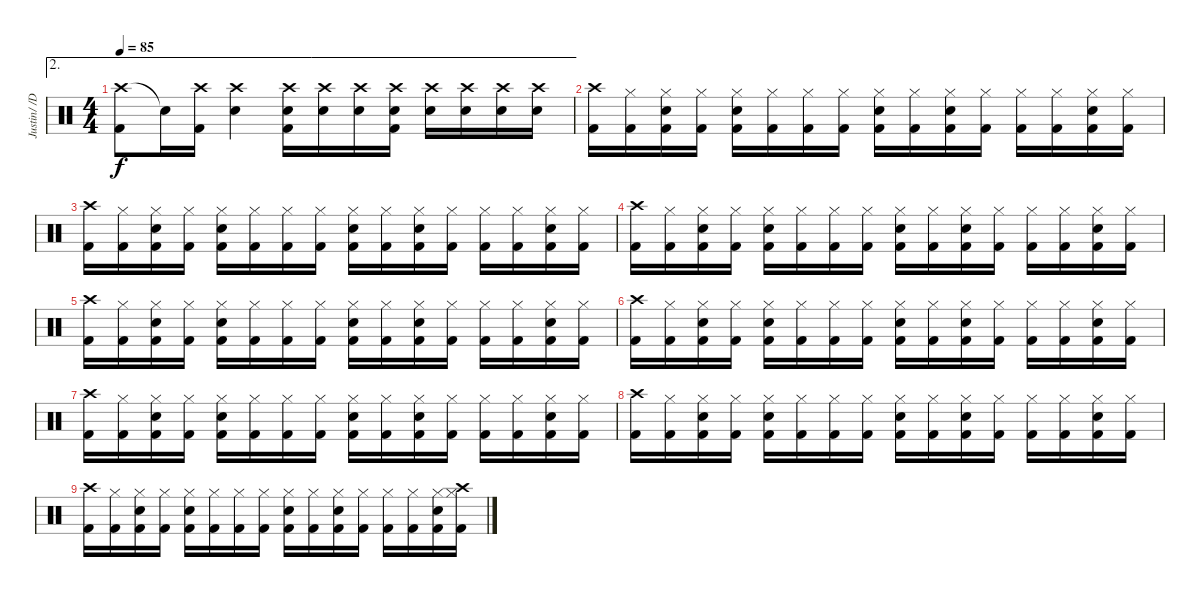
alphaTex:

\track ("Justin/ /Dave/ /Davis" "Justin/ /D") {instrument percussion}
\staff {score}
\articulation defaults
\ae 2
\ts (4 4)
\tempo 85
\clef neutral
\ks c
("Crash high (hit)" "Kick (hit) 2").8{dy f} "Snare (hit)"{t}.16 ("Crash high (hit)" "Kick (hit) 2").16 ("Crash high (hit)" "Electric Snare (hit)").4 ("Crash high (hit)" "Kick (hit) 2" "Electric Snare (hit)").16 ("Crash high (hit)" "Electric Snare (hit)").16 ("Crash high (hit)" "Electric Snare (hit)").16 ("Crash high (hit)" "Kick (hit) 2" "Electric Snare (hit)").16 ("Crash high (hit)" "Electric Snare (hit)").16 ("Crash high (hit)" "Electric Snare (hit)").16 ("Crash high (hit)" "Electric Snare (hit)").16 ("Crash high (hit)" "Electric Snare (hit)").16 |
("Crash high (hit)" "Kick (hit) 2").16 ("Hi-Hat (closed)" "Kick (hit) 2").16 ("Electric Snare (hit)" "Hi-Hat (closed)" "Kick (hit) 2").16 ("Hi-Hat (closed)" "Kick (hit) 2").16 ("Electric Snare (hit)" "Hi-Hat (closed)" "Kick (hit) 2").16 ("Hi-Hat (closed)" "Kick (hit) 2").16 ("Hi-Hat (closed)" "Kick (hit) 2").16 ("Hi-Hat (closed)" "Kick (hit) 2").16 ("Electric Snare (hit)" "Hi-Hat (closed)" "Kick (hit) 2").16 ("Hi-Hat (closed)" "Kick (hit) 2").16 ("Electric Snare (hit)" "Hi-Hat (closed)" "Kick (hit) 2").16 ("Hi-Hat (closed)" "Kick (hit) 2").16 ("Hi-Hat (closed)" "Kick (hit) 2").16 ("Hi-Hat (closed)" "Kick (hit) 2").16 ("Electric Snare (hit)" "Hi-Hat (closed)" "Kick (hit) 2").16 ("Hi-Hat (closed)" "Kick (hit) 2").16 |
("Crash high (hit)" "Kick (hit) 2").16 ("Hi-Hat (closed)" "Kick (hit) 2").16 ("Electric Snare (hit)" "Hi-Hat (closed)" "Kick (hit) 2").16 ("Hi-Hat (closed)" "Kick (hit) 2").16 ("Electric Snare (hit)" "Hi-Hat (closed)" "Kick (hit) 2").16 ("Hi-Hat (closed)" "Kick (hit) 2").16 ("Hi-Hat (closed)" "Kick (hit) 2").16 ("Hi-Hat (closed)" "Kick (hit) 2").16 ("Electric Snare (hit)" "Hi-Hat (closed)" "Kick (hit) 2").16 ("Hi-Hat (closed)" "Kick (hit) 2").16 ("Electric Snare (hit)" "Hi-Hat (closed)" "Kick (hit) 2").16 ("Hi-Hat (closed)" "Kick (hit) 2").16 ("Hi-Hat (closed)" "Kick (hit) 2").16 ("Hi-Hat (closed)" "Kick (hit) 2").16 ("Electric Snare (hit)" "Hi-Hat (closed)" "Kick (hit) 2").16 ("Hi-Hat (closed)" "Kick (hit) 2").16 |
("Crash high (hit)" "Kick (hit) 2").16 ("Hi-Hat (closed)" "Kick (hit) 2").16 ("Electric Snare (hit)" "Hi-Hat (closed)" "Kick (hit) 2").16 ("Hi-Hat (closed)" "Kick (hit) 2").16 ("Electric Snare (hit)" "Hi-Hat (closed)" "Kick (hit) 2").16 ("Hi-Hat (closed)" "Kick (hit) 2").16 ("Hi-Hat (closed)" "Kick (hit) 2").16 ("Hi-Hat (closed)" "Kick (hit) 2").16 ("Electric Snare (hit)" "Hi-Hat (closed)" "Kick (hit) 2").16 ("Hi-Hat (closed)" "Kick (hit) 2").16 ("Electric Snare (hit)" "Hi-Hat (closed)" "Kick (hit) 2").16 ("Hi-Hat (closed)" "Kick (hit) 2").16 ("Hi-Hat (closed)" "Kick (hit) 2").16 ("Hi-Hat (closed)" "Kick (hit) 2").16 ("Electric Snare (hit)" "Hi-Hat (closed)" "Kick (hit) 2").16 ("Hi-Hat (closed)" "Kick (hit) 2").16 |
("Crash high (hit)" "Kick (hit) 2").16 ("Hi-Hat (closed)" "Kick (hit) 2").16 ("Electric Snare (hit)" "Hi-Hat (closed)" "Kick (hit) 2").16 ("Hi-Hat (closed)" "Kick (hit) 2").16 ("Electric Snare (hit)" "Hi-Hat (closed)" "Kick (hit) 2").16 ("Hi-Hat (closed)" "Kick (hit) 2").16 ("Hi-Hat (closed)" "Kick (hit) 2").16 ("Hi-Hat (closed)" "Kick (hit) 2").16 ("Electric Snare (hit)" "Hi-Hat (closed)" "Kick (hit) 2").16 ("Hi-Hat (closed)" "Kick (hit) 2").16 ("Electric Snare (hit)" "Hi-Hat (closed)" "Kick (hit) 2").16 ("Hi-Hat (closed)" "Kick (hit) 2").16 ("Hi-Hat (closed)" "Kick (hit) 2").16 ("Hi-Hat (closed)" "Kick (hit) 2").16 ("Electric Snare (hit)" "Hi-Hat (closed)" "Kick (hit) 2").16 ("Hi-Hat (closed)" "Kick (hit) 2").16 |
("Crash high (hit)" "Kick (hit) 2").16 ("Hi-Hat (closed)" "Kick (hit) 2").16 ("Electric Snare (hit)" "Hi-Hat (closed)" "Kick (hit) 2").16 ("Hi-Hat (closed)" "Kick (hit) 2").16 ("Electric Snare (hit)" "Hi-Hat (closed)" "Kick (hit) 2").16 ("Hi-Hat (closed)" "Kick (hit) 2").16 ("Hi-Hat (closed)" "Kick (hit) 2").16 ("Hi-Hat (closed)" "Kick (hit) 2").16 ("Electric Snare (hit)" "Hi-Hat (closed)" "Kick (hit) 2").16 ("Hi-Hat (closed)" "Kick (hit) 2").16 ("Electric Snare (hit)" "Hi-Hat (closed)" "Kick (hit) 2").16 ("Hi-Hat (closed)" "Kick (hit) 2").16 ("Hi-Hat (closed)" "Kick (hit) 2").16 ("Hi-Hat (closed)" "Kick (hit) 2").16 ("Electric Snare (hit)" "Hi-Hat (closed)" "Kick (hit) 2").16 ("Hi-Hat (closed)" "Kick (hit) 2").16 |
("Crash high (hit)" "Kick (hit) 2").16 ("Hi-Hat (closed)" "Kick (hit) 2").16 ("Electric Snare (hit)" "Hi-Hat (closed)" "Kick (hit) 2").16 ("Hi-Hat (closed)" "Kick (hit) 2").16 ("Electric Snare (hit)" "Hi-Hat (closed)" "Kick (hit) 2").16 ("Hi-Hat (closed)" "Kick (hit) 2").16 ("Hi-Hat (closed)" "Kick (hit) 2").16 ("Hi-Hat (closed)" "Kick (hit) 2").16 ("Electric Snare (hit)" "Hi-Hat (closed)" "Kick (hit) 2").16 ("Hi-Hat (closed)" "Kick (hit) 2").16 ("Electric Snare (hit)" "Hi-Hat (closed)" "Kick (hit) 2").16 ("Hi-Hat (closed)" "Kick (hit) 2").16 ("Hi-Hat (closed)" "Kick (hit) 2").16 ("Hi-Hat (closed)" "Kick (hit) 2").16 ("Electric Snare (hit)" "Hi-Hat (closed)" "Kick (hit) 2").16 ("Hi-Hat (closed)" "Kick (hit) 2").16 |
("Crash high (hit)" "Kick (hit) 2").16 ("Hi-Hat (closed)" "Kick (hit) 2").16 ("Electric Snare (hit)" "Hi-Hat (closed)" "Kick (hit) 2").16 ("Hi-Hat (closed)" "Kick (hit) 2").16 ("Electric Snare (hit)" "Hi-Hat (closed)" "Kick (hit) 2").16 ("Hi-Hat (closed)" "Kick (hit) 2").16 ("Hi-Hat (closed)" "Kick (hit) 2").16 ("Hi-Hat (closed)" "Kick (hit) 2").16 ("Electric Snare (hit)" "Hi-Hat (closed)" "Kick (hit) 2").16 ("Hi-Hat (closed)" "Kick (hit) 2").16 ("Electric Snare (hit)" "Hi-Hat (closed)" "Kick (hit) 2").16 ("Hi-Hat (closed)" "Kick (hit) 2").16 ("Hi-Hat (closed)" "Kick (hit) 2").16 ("Hi-Hat (closed)" "Kick (hit) 2").16 ("Electric Snare (hit)" "Hi-Hat (closed)" "Kick (hit) 2").16 ("Hi-Hat (closed)" "Kick (hit) 2").16 |
("Crash high (hit)" "Kick (hit) 2").16 ("Hi-Hat (closed)" "Kick (hit) 2").16 ("Electric Snare (hit)" "Hi-Hat (closed)" "Kick (hit) 2").16 ("Hi-Hat (closed)" "Kick (hit) 2").16 ("Electric Snare (hit)" "Hi-Hat (closed)" "Kick (hit) 2").16 ("Hi-Hat (closed)" "Kick (hit) 2").16 ("Hi-Hat (closed)" "Kick (hit) 2").16 ("Hi-Hat (closed)" "Kick (hit) 2").16 ("Electric Snare (hit)" "Hi-Hat (closed)" "Kick (hit) 2").16 ("Hi-Hat (closed)" "Kick (hit) 2").16 ("Electric Snare (hit)" "Hi-Hat (closed)" "Kick (hit) 2").16 ("Hi-Hat (closed)" "Kick (hit) 2").16 ("Hi-Hat (closed)" "Kick (hit) 2").16 ("Hi-Hat (closed)" "Kick (hit) 2").16 ("Electric Snare (hit)" "Hi-Hat (closed)" "Kick (hit) 2").16 ("Crash high (hit)" "Hi-Hat (closed)" "Kick (hit) 2").16
